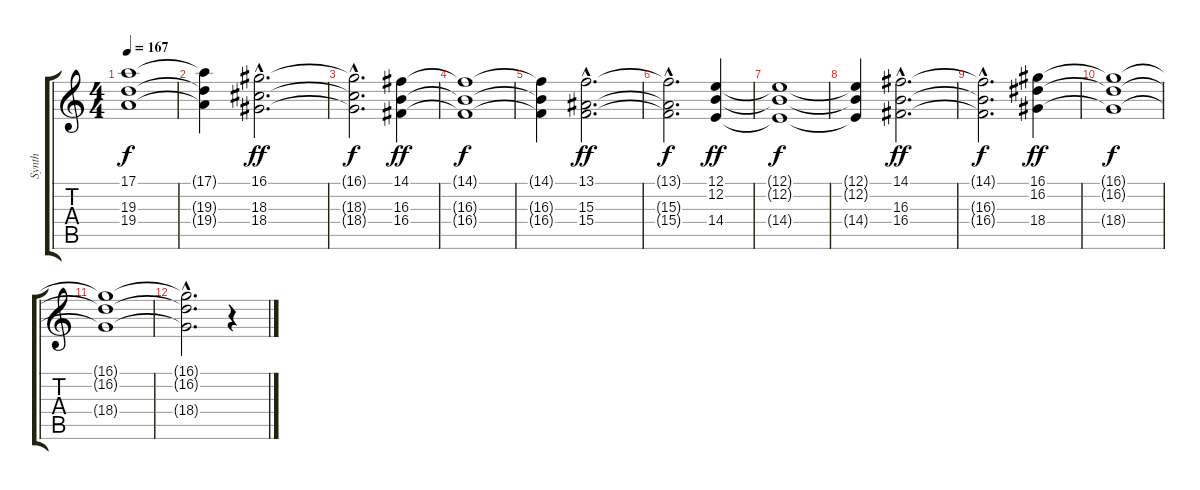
\track ("Synth" "Synth") {instrument synthstrings1}
\staff {score tabs}
\tuning (E4 B3 G3 D3 A2 D2) {hide}
\ts (4 4)
\tempo 167
\clef g2
\ks c
(17.1{t} 19.3{t} 19.4{t}).1{dy f} |
(17.1{t} 19.3{t} 19.4{t}).4 (16.1{hac} 18.3{hac} 18.4{hac}).2{d dy ff} |
(16.1{hac t} 18.3{hac t} 18.4{hac t}).2{d dy f} (14.1 16.3 16.4).4{dy ff} |
(14.1{t} 16.3{t} 16.4{t}).1{dy f} |
(14.1{t} 16.3{t} 16.4{t}).4 (13.1{hac} 15.3{hac} 15.4{hac}).2{d dy ff} |
(13.1{hac t} 15.3{hac t} 15.4{hac t}).2{d dy f} (12.1 12.2 14.4).4{dy ff} |
(12.1{t} 12.2{t} 14.4{t}).1{dy f} |
(12.1{t} 12.2{t} 14.4{t}).4 (14.1{hac} 16.3{hac} 16.4{hac}).2{d dy ff} |
(14.1{hac t} 16.3{hac t} 16.4{hac t}).2{d dy f} (16.1 16.2 18.4).4{dy ff} |
(16.1{t} 16.2{t} 18.4{t}).1{dy f} |
(16.1{t} 16.2{t} 18.4{t}).1 |
(16.1{hac t} 16.2{hac t} 18.4{hac t}).2{d} r.4
